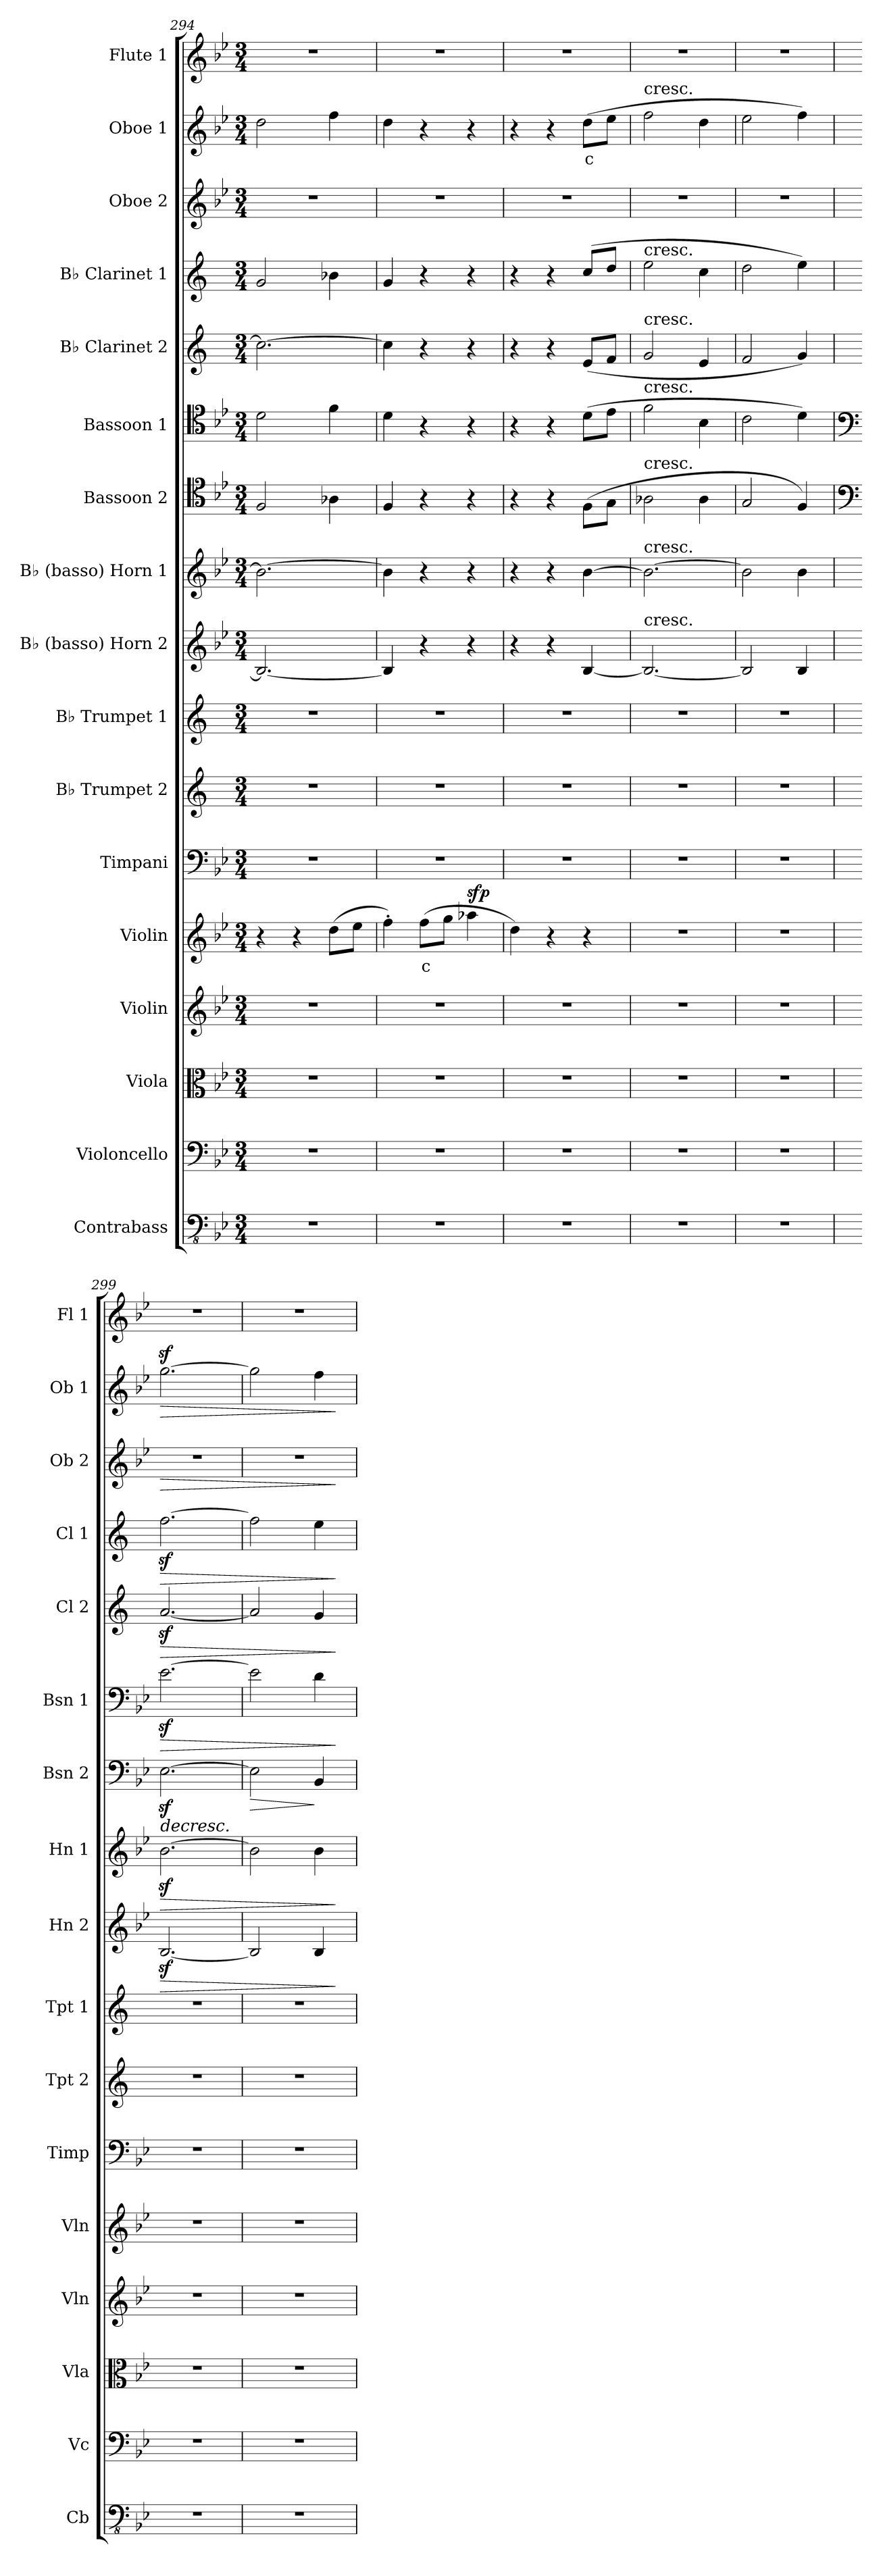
**kern	**kern	**kern	**kern	**kern	**text	**dynam	**kern	**kern	**kern	**kern	**dynam	**kern	**dynam	**kern	**dynam	**kern	**dynam	**kern	**dynam	**kern	**dynam	**kern	**dynam	**kern	**text	**dynam	**kern
*part17	*part16	*part15	*part14	*part13	*part13	*part13	*part12	*part11	*part10	*part9	*part9	*part8	*part8	*part7	*part7	*part6	*part6	*part5	*part5	*part4	*part4	*part3	*part3	*part2	*part2	*part2	*part1
*staff17	*staff16	*staff15	*staff14	*staff13	*staff13	*staff13	*staff12	*staff11	*staff10	*staff9	*staff9	*staff8	*staff8	*staff7	*staff7	*staff6	*staff6	*staff5	*staff5	*staff4	*staff4	*staff3	*staff3	*staff2	*staff2	*staff2	*staff1
*I"Contrabass	*I"Violoncello	*I"Viola	*I"Violin	*I"Violin	*	*	*I"Timpani	*I"B♭ Trumpet 2	*I"B♭ Trumpet 1	*I"B♭ (basso) Horn 2	*	*I"B♭ (basso) Horn 1	*	*I"Bassoon 2	*	*I"Bassoon 1	*	*I"B♭ Clarinet 2	*	*I"B♭ Clarinet 1	*	*I"Oboe 2	*	*I"Oboe 1	*	*	*I"Flute 1
*I'Cb	*I'Vc	*I'Vla	*I'Vln	*I'Vln	*	*	*I'Timp	*I'Tpt 2	*I'Tpt 1	*I'Hn 2	*	*I'Hn 1	*	*I'Bsn 2	*	*I'Bsn 1	*	*I'Cl 2	*	*I'Cl 1	*	*I'Ob 2	*	*I'Ob 1	*	*	*I'Fl 1
*clefFv4	*clefF4	*clefC3	*clefG2	*clefG2	*	*	*clefF4	*clefG2	*clefG2	*clefG2	*	*clefG2	*	*clefC4	*	*clefC4	*	*clefG2	*	*clefG2	*	*clefG2	*	*clefG2	*	*	*clefG2
*	*	*	*	*	*	*	*	*ITrd1c2	*ITrd1c2	*ITrd8c14	*	*ITrd8c14	*	*	*	*	*	*ITrd1c2	*	*ITrd1c2	*	*	*	*	*	*	*
*k[b-e-]	*k[b-e-]	*k[b-e-]	*k[b-e-]	*k[b-e-]	*	*	*k[b-e-]	*k[b-e-]	*k[b-e-]	*k[b-e-]	*	*k[b-e-]	*	*k[b-e-]	*	*k[b-e-]	*	*k[b-e-]	*	*k[b-e-]	*	*k[b-e-]	*	*k[b-e-]	*	*	*k[b-e-]
*M3/4	*M3/4	*M3/4	*M3/4	*M3/4	*	*	*M3/4	*M3/4	*M3/4	*M3/4	*	*M3/4	*	*M3/4	*	*M3/4	*	*M3/4	*	*M3/4	*	*M3/4	*	*M3/4	*	*	*M3/4
=294	=294	=294	=294	=294	=294	=294	=294	=294	=294	=294	=294	=294	=294	=294	=294	=294	=294	=294	=294	=294	=294	=294	=294	=294	=294	=294	=294
2.r	2.r	2.r	2.r	4r	.	.	2.r	2.r	2.r	2.BB-/_	.	2.B-\_	.	2F/	.	2d\	.	2.b-\_	.	2f/	.	2.r	.	2dd\	.	.	2.r
.	.	.	.	4r	.	.	.	.	.	.	.	.	.	.	.	.	.	.	.	.	.	.	.	.	.	.	.
.	.	.	.	(>8dd\L	.	.	.	.	.	.	.	.	.	4A-X\	.	4f\	.	.	.	4a-X\	.	.	.	4ff\	.	.	.
.	.	.	.	8ee-\J	.	.	.	.	.	.	.	.	.	.	.	.	.	.	.	.	.	.	.	.	.	.	.
=295	=295	=295	=295	=295	=295	=295	=295	=295	=295	=295	=295	=295	=295	=295	=295	=295	=295	=295	=295	=295	=295	=295	=295	=295	=295	=295	=295
2.r	2.r	2.r	2.r	4ff'\)	.	.	2.r	2.r	2.r	4BB-/]	.	4B-\]	.	4F/	.	4d\	.	4b-\]	.	4f/	.	2.r	.	4dd\	.	.	2.r
!	!	!	!	!	!LO:LY:b:color=#FF0000	!	!	!	!	!	!	!	!	!	!	!	!	!	!	!	!	!	!	!	!	!	!
.	.	.	.	(>8ff\L	c	.	.	.	.	4r	.	4r	.	4r	.	4r	.	4r	.	4r	.	.	.	4r	.	.	.
.	.	.	.	8gg\J	.	.	.	.	.	.	.	.	.	.	.	.	.	.	.	.	.	.	.	.	.	.	.
!	!	!	!	!	!	!LO:DY:b	!	!	!	!	!	!	!	!	!	!	!	!	!	!	!	!	!	!	!	!	!
.	.	.	.	4aa-X\	.	sfp	.	.	.	4r	.	4r	.	4r	.	4r	.	4r	.	4r	.	.	.	4r	.	.	.
=296	=296	=296	=296	=296	=296	=296	=296	=296	=296	=296	=296	=296	=296	=296	=296	=296	=296	=296	=296	=296	=296	=296	=296	=296	=296	=296	=296
2.r	2.r	2.r	2.r	4dd\)	.	.	2.r	2.r	2.r	4r	.	4r	.	4r	.	4r	.	4r	.	4r	.	2.r	.	4r	.	.	2.r
.	.	.	.	4r	.	.	.	.	.	4r	.	4r	.	4r	.	4r	.	4r	.	4r	.	.	.	4r	.	.	.
!	!	!	!	!	!	!	!	!	!	!	!	!	!	!	!	!	!	!	!	!	!	!	!	!	!LO:LY:b:color=#FF0000	!	!
.	.	.	.	4r	.	.	.	.	.	[4BB-/	.	[4B-\	.	(>8F\L	.	(>8d\L	.	(>8d/L	.	(>8b-/L	.	.	.	(>8dd\L	c	.	.
.	.	.	.	.	.	.	.	.	.	.	.	.	.	8G\J	.	8e-\J	.	8e-/J	.	8cc/J	.	.	.	8ee-\J	.	.	.
=297	=297	=297	=297	=297	=297	=297	=297	=297	=297	=297	=297	=297	=297	=297	=297	=297	=297	=297	=297	=297	=297	=297	=297	=297	=297	=297	=297
!	!	!	!	!	!	!	!	!	!	!	!	!	!	!	!	!	!	!	!	!	!	!	!	!LO:TX:a:t=cresc.	!	!	!
!	!	!	!	!	!	!	!	!	!	!	!	!	!	!	!	!	!	!	!	!LO:TX:a:t=cresc.	!	!	!	!	!	!	!
!	!	!	!	!	!	!	!	!	!	!	!	!	!	!	!	!	!	!LO:TX:a:t=cresc.	!	!	!	!	!	!	!	!	!
!	!	!	!	!	!	!	!	!	!	!	!	!	!	!	!	!LO:TX:a:t=cresc.	!	!	!	!	!	!	!	!	!	!	!
!	!	!	!	!	!	!	!	!	!	!	!	!	!	!LO:TX:a:t=cresc.	!	!	!	!	!	!	!	!	!	!	!	!	!
!	!	!	!	!	!	!	!	!	!	!	!	!LO:TX:a:t=cresc.	!	!	!	!	!	!	!	!	!	!	!	!	!	!	!
!	!	!	!	!	!	!	!	!	!	!LO:TX:a:t=cresc.	!	!	!	!	!	!	!	!	!	!	!	!	!	!	!	!	!
2.r	2.r	2.r	2.r	2.r	.	.	2.r	2.r	2.r	2.BB-/_	.	2.B-\_	.	2A-X\	.	2f\	.	2f/	.	2dd\	.	2.r	.	2ff\	.	.	2.r
.	.	.	.	.	.	.	.	.	.	.	.	.	.	4A-\	.	4B-\	.	4d/	.	4b-\	.	.	.	4dd\	.	.	.
=298	=298	=298	=298	=298	=298	=298	=298	=298	=298	=298	=298	=298	=298	=298	=298	=298	=298	=298	=298	=298	=298	=298	=298	=298	=298	=298	=298
2.r	2.r	2.r	2.r	2.r	.	.	2.r	2.r	2.r	2BB-/]	.	2B-\]	.	2G/	.	2c\	.	2e-/	.	2cc\	.	2.r	.	2ee-\	.	.	2.r
.	.	.	.	.	.	.	.	.	.	4BB-/	.	4B-\	.	4F/)	.	4d\)	.	4f/)	.	4dd\)	.	.	.	4ff\)	.	.	.
=299	=299	=299	=299	=299	=299	=299	=299	=299	=299	=299	=299	=299	=299	=299	=299	=299	=299	=299	=299	=299	=299	=299	=299	=299	=299	=299	=299
*	*	*	*	*	*	*	*	*	*	*	*	*	*	*clefF4	*	*clefF4	*	*	*	*	*	*	*	*	*	*	*
!	!	!	!	!	!	!	!	!	!	!	!LO:HP:b	!	!LO:HP:b	!	!LO:HP:b	!	!LO:HP:b	!	!LO:HP:b	!	!LO:HP:b	!	!LO:HP:b	!	!	!LO:HP:b	!
2.r	2.r	2.r	2.r	2.r	.	.	2.r	2.r	2.r	[2.BB-z</	>	[2.B-z<\	>	[2.E-z<\	>	[2.e-z<\	>	[2.gz</	>	[2.ee-z<\	>	2.r	>	[2.ggz<\	.	>	2.r
=300	=300	=300	=300	=300	=300	=300	=300	=300	=300	=300	=300	=300	=300	=300	=300	=300	=300	=300	=300	=300	=300	=300	=300	=300	=300	=300	=300
!	!	!	!	!	!	!	!	!	!	!	!	!	!	!	!LO:HP:b	!	!	!	!	!	!	!	!	!	!	!	!
2.r	2.r	2.r	2.r	2.r	.	.	2.r	2.r	2.r	2BB-/]	.	2B-\]	.	2E-\]	>	2e-\]	.	2g/]	.	2ee-\]	.	2.r	.	2gg\]	.	.	2.r
.	.	.	.	.	.	.	.	.	.	4BB-/	.	4B-\	.	4BB-/	]	4d\	.	4f/	.	4dd\	.	.	.	4ff\	.	.	.
.	.	.	.	.	.	.	.	.	.	.	]	.	]	.	]	.	]	.	]	.	]	.	]	.	.	]	.
=	=	=	=	=	=	=	=	=	=	=	=	=	=	=	=	=	=	=	=	=	=	=	=	=	=	=	=
*-	*-	*-	*-	*-	*-	*-	*-	*-	*-	*-	*-	*-	*-	*-	*-	*-	*-	*-	*-	*-	*-	*-	*-	*-	*-	*-	*-
